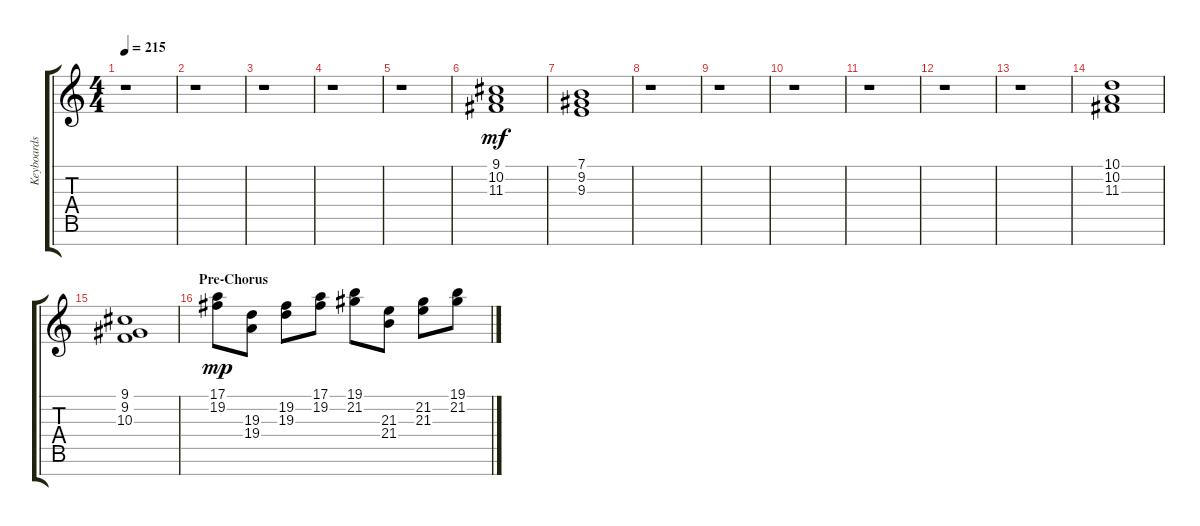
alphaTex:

\track ("Keyboards 2" "Keyboards ") {instrument stringensemble1}
\staff {score tabs}
\tuning (E4 B3 G3 D3 A2 E2 B1) {hide}
\ts (4 4)
\tempo 215
\clef g2
\ks c
r.1{dy mf} |
r.1 |
r.1 |
r.1 |
r.1 |
(9.1 10.2 11.3).1{instrument brasssection} |
(7.1 9.2 9.3).1 |
r.1 |
r.1 |
r.1 |
r.1 |
r.1 |
r.1 |
(10.1 10.2 11.3).1 |
(9.1 9.2 10.3).1 |
\section ("" "Pre-Chorus")
(17.1 19.2).8{dy mp instrument stringensemble1} (19.3 19.4).8 (19.2 19.3).8 (17.1 19.2).8 (19.1 21.2).8 (21.3 21.4).8 (21.2 21.3).8 (19.1 21.2).8
